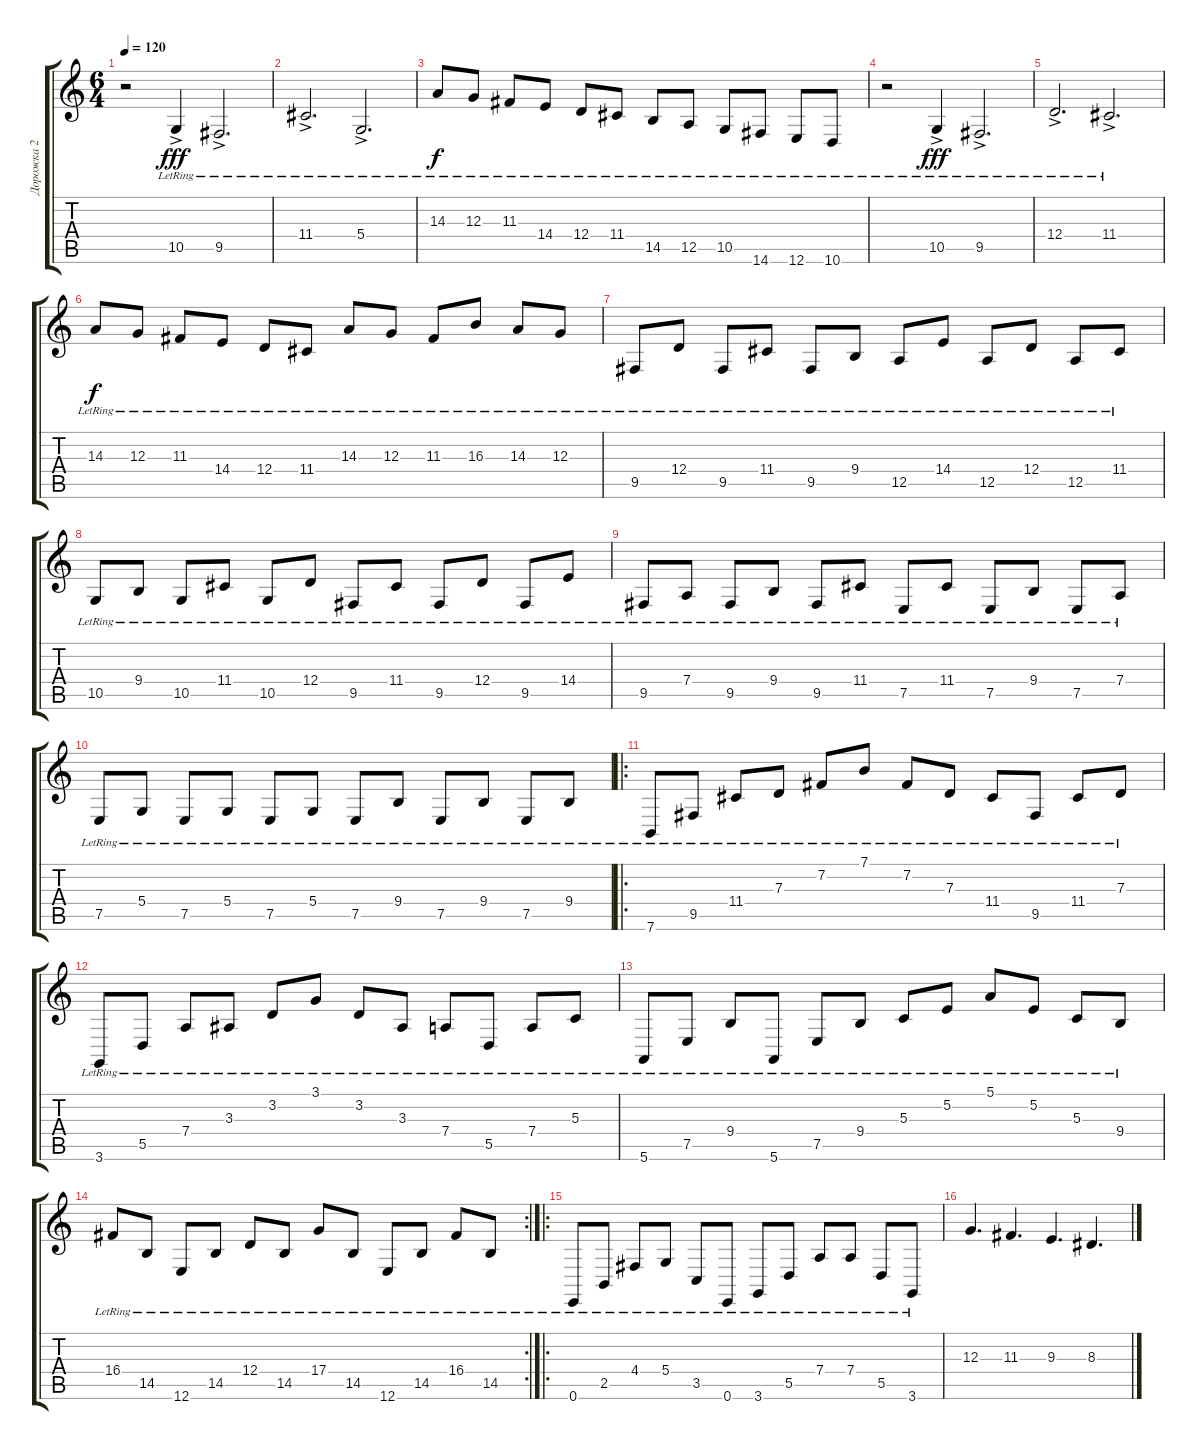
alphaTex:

\track ("Дорожка 2" "Дорожка 2") {instrument acousticgrandpiano}
\staff {score tabs}
\tuning (E4 B3 G3 D3 A2 E2) {hide}
\ts (6 4)
\tempo 120
\clef g2
\ks c
r.2{dy fff instrument acousticgrandpiano} 10.5{ac lr}.4 9.5{ac lr}.2{d} |
11.4{ac lr}.2{d} 5.4{ac lr}.2{d} |
14.3{lr}.8{dy f} 12.3{lr}.8 11.3{lr}.8 14.4{lr}.8 12.4{lr}.8 11.4{lr}.8 14.5{lr}.8 12.5{lr}.8 10.5{lr}.8 14.6{lr}.8 12.6{lr}.8 10.6{lr}.8 |
r.2 10.5{ac lr}.4{dy fff} 9.5{ac lr}.2{d} |
12.4{ac lr}.2{d} 11.4{ac lr}.2{d} |
14.3{lr}.8{dy f} 12.3{lr}.8 11.3{lr}.8 14.4{lr}.8 12.4{lr}.8 11.4{lr}.8 14.3{lr}.8 12.3{lr}.8 11.3{lr}.8 16.3{lr}.8 14.3{lr}.8 12.3{lr}.8 |
9.5{lr}.8 12.4{lr}.8 9.5{lr}.8 11.4{lr}.8 9.5{lr}.8 9.4{lr}.8 12.5{lr}.8 14.4{lr}.8 12.5{lr}.8 12.4{lr}.8 12.5{lr}.8 11.4{lr}.8 |
10.5{lr}.8 9.4{lr}.8 10.5{lr}.8 11.4{lr}.8 10.5{lr}.8 12.4{lr}.8 9.5{lr}.8 11.4{lr}.8 9.5{lr}.8 12.4{lr}.8 9.5{lr}.8 14.4{lr}.8 |
9.5{lr}.8 7.4{lr}.8 9.5{lr}.8 9.4{lr}.8 9.5{lr}.8 11.4{lr}.8 7.5{lr}.8 11.4{lr}.8 7.5{lr}.8 9.4{lr}.8 7.5{lr}.8 7.4{lr}.8 |
7.5{lr}.8 5.4{lr}.8 7.5{lr}.8 5.4{lr}.8 7.5{lr}.8 5.4{lr}.8 7.5{lr}.8 9.4{lr}.8 7.5{lr}.8 9.4{lr}.8 7.5{lr}.8 9.4{lr}.8 |
\ro
7.6{lr}.8 9.5{lr}.8 11.4{lr}.8 7.3{lr}.8 7.2{lr}.8 7.1{lr}.8 7.2{lr}.8 7.3{lr}.8 11.4{lr}.8 9.5{lr}.8 11.4{lr}.8 7.3{lr}.8 |
3.6{lr}.8 5.5{lr}.8 7.4{lr}.8 3.3{lr}.8 3.2{lr}.8 3.1{lr}.8 3.2{lr}.8 3.3{lr}.8 7.4{lr}.8 5.5{lr}.8 7.4{lr}.8 5.3{lr}.8 |
5.6{lr}.8 7.5{lr}.8 9.4{lr}.8 5.6{lr}.8 7.5{lr}.8 9.4{lr}.8 5.3{lr}.8 5.2{lr}.8 5.1{lr}.8 5.2{lr}.8 5.3{lr}.8 9.4{lr}.8 |
\rc 2
16.4{lr}.8 14.5{lr}.8 12.6{lr}.8 14.5{lr}.8 12.4{lr}.8 14.5{lr}.8 17.4{lr}.8 14.5{lr}.8 12.6{lr}.8 14.5{lr}.8 16.4{lr}.8 14.5{lr}.8 |
\ro
0.6{lr}.8 2.5{lr}.8 4.4{lr}.8 5.4{lr}.8 3.5{lr}.8 0.6{lr}.8 3.6{lr}.8 5.5{lr}.8 7.4{lr}.8 7.4{lr}.8 5.5{lr}.8 3.6{lr}.8 |
12.3.4{d} 11.3.4{d} 9.3.4{d} 8.3.4{d}
